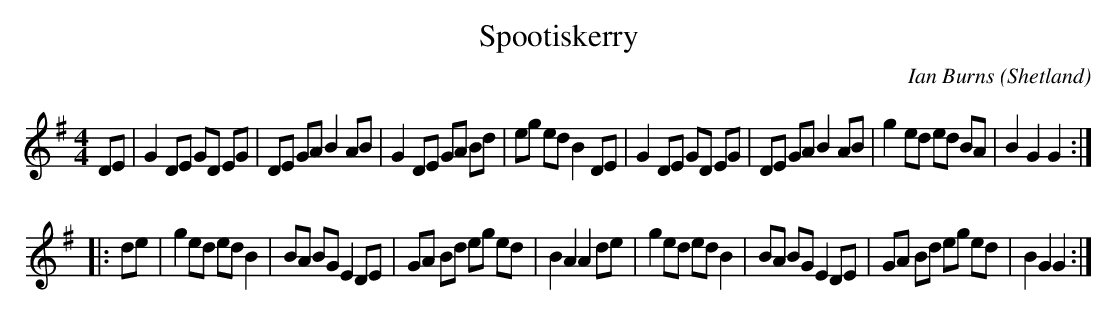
X:1
T:Spootiskerry
C:Ian Burns
M:4/4
O:Shetland
K:G major
DE|\
G2 DE GD EG|DE GA B2 AB|\
G2 DE GA Bd|eg ed B2 DE|\
G2 DE GD EG|DE GA B2 AB|\
g2 ed ed BA|B2 G2 G2::
de|\
g2 ed ed B2|BA BG E2 DE|\
GA Bd eg ed|B2 A2 A2de|\
g2 ed ed B2|BA BG E2 DE|\
GA Bd eg ed|B2 G2 G2:|
